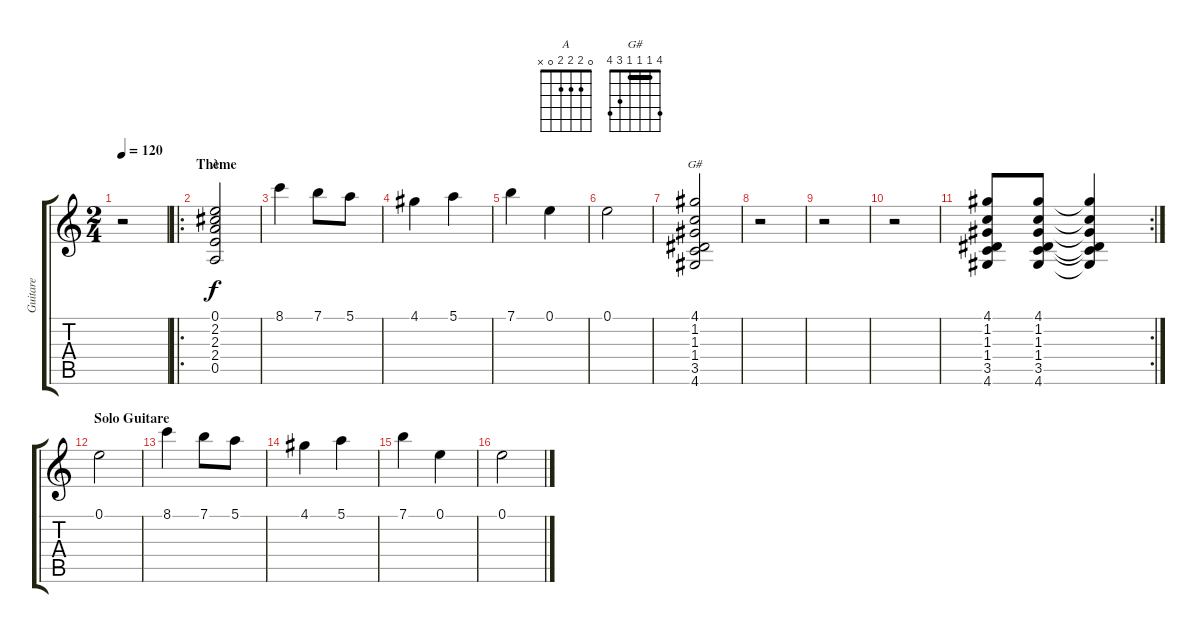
\track ("Guitare" "Guitare") {instrument acousticguitarnylon}
\staff {score tabs}
\tuning (E4 B3 G3 D3 A2 E2) {hide}
\chord ("A" 0 2 2 2 0 x)
\chord ("G#" 4 1 1 1 3 4) {barre 1}
\ts (2 4)
\tempo 120
\clef g2
\ks c
r.2{dy f} |
\ro
\section ("" "Thème")
(0.1 2.2 2.3 2.4 0.5).2{ch "A"} |
8.1.4 7.1.8 5.1.8 |
4.1.4 5.1.4 |
7.1.4 0.1.4 |
0.1.2 |
(4.1 1.2 1.3 1.4 3.5 4.6).2{ch "G#"} |
r.2 |
r.2 |
r.2 |
\rc 2
(4.1 1.2 1.3 1.4 3.5 4.6).8 (4.1 1.2 1.3 1.4 3.5 4.6).8 (4.1{t} 1.2{t} 1.3{t} 1.4{t} 3.5{t} 4.6{t}).4 |
\section ("" "Solo Guitare")
0.1.2 |
8.1.4 7.1.8 5.1.8 |
4.1.4 5.1.4 |
7.1.4 0.1.4 |
0.1.2
